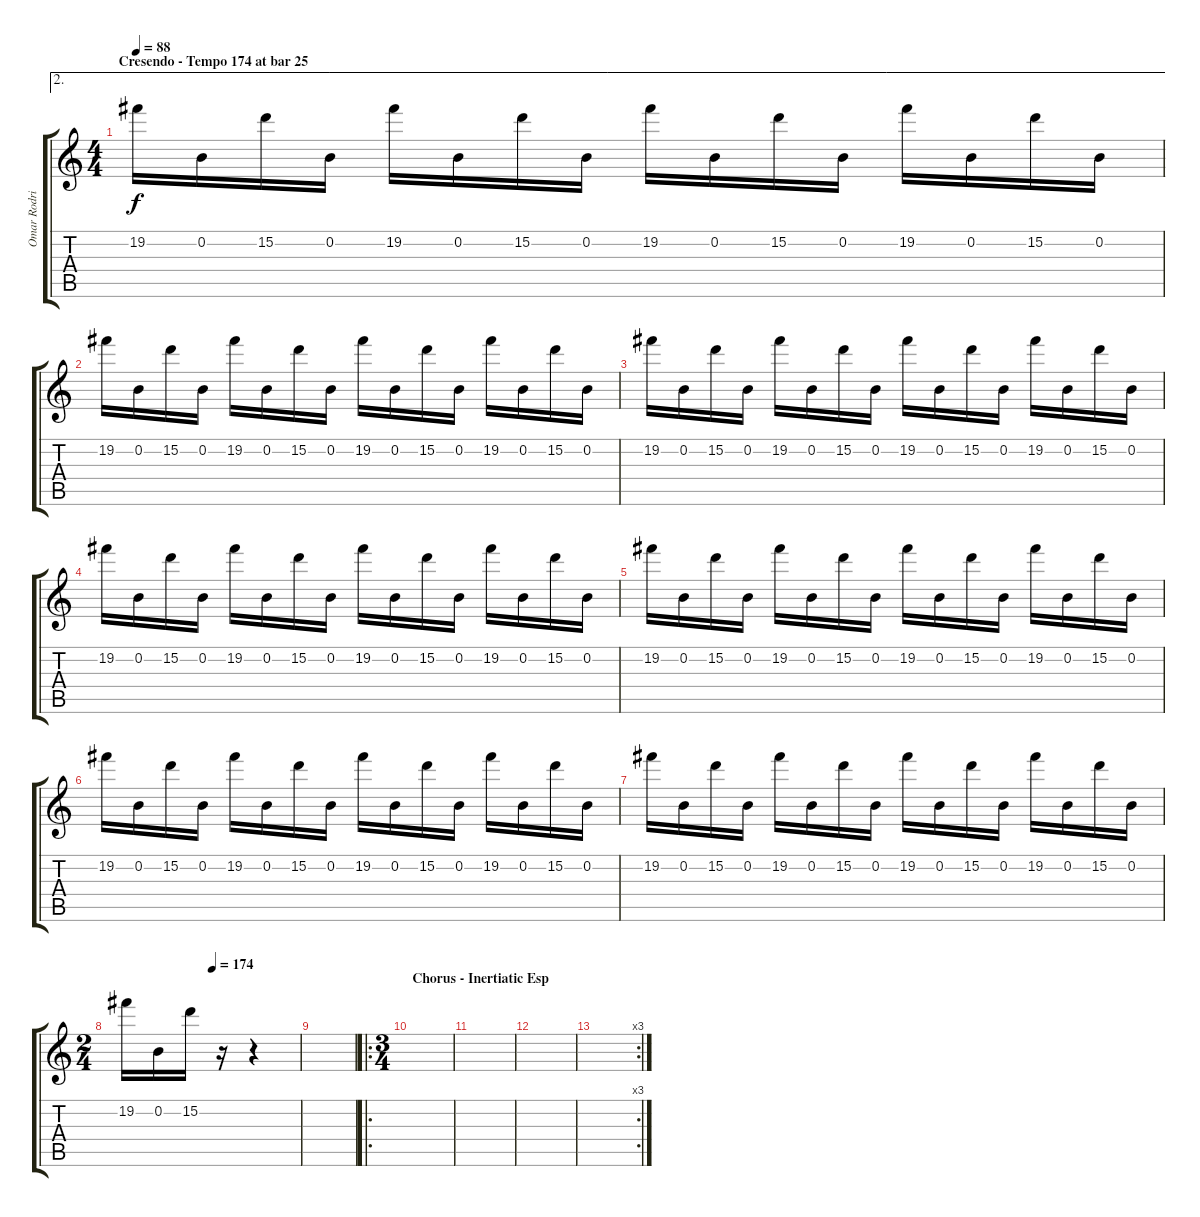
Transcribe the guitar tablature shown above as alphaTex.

\track ("Omar Rodriguez - Clean" "Omar Rodri") {instrument electricguitarjazz}
\staff {score tabs}
\tuning (E4 B3 G3 D3 A2 E2) {hide}
\ae 2
\ts (4 4)
\section ("" "Cresendo - Tempo 174 at bar 25")
\tempo 88
\clef g2
\ks c
19.2.16{dy f} 0.2.16 15.2.16 0.2.16 19.2.16 0.2.16 15.2.16 0.2.16 19.2.16 0.2.16 15.2.16 0.2.16 19.2.16 0.2.16 15.2.16 0.2.16 |
19.2.16 0.2.16 15.2.16 0.2.16 19.2.16 0.2.16 15.2.16 0.2.16 19.2.16 0.2.16 15.2.16 0.2.16 19.2.16 0.2.16 15.2.16 0.2.16 |
19.2.16 0.2.16 15.2.16 0.2.16 19.2.16 0.2.16 15.2.16 0.2.16 19.2.16 0.2.16 15.2.16 0.2.16 19.2.16 0.2.16 15.2.16 0.2.16 |
19.2.16 0.2.16 15.2.16 0.2.16 19.2.16 0.2.16 15.2.16 0.2.16 19.2.16 0.2.16 15.2.16 0.2.16 19.2.16 0.2.16 15.2.16 0.2.16 |
19.2.16 0.2.16 15.2.16 0.2.16 19.2.16 0.2.16 15.2.16 0.2.16 19.2.16 0.2.16 15.2.16 0.2.16 19.2.16 0.2.16 15.2.16 0.2.16 |
19.2.16 0.2.16 15.2.16 0.2.16 19.2.16 0.2.16 15.2.16 0.2.16 19.2.16 0.2.16 15.2.16 0.2.16 19.2.16 0.2.16 15.2.16 0.2.16 |
19.2.16 0.2.16 15.2.16 0.2.16 19.2.16 0.2.16 15.2.16 0.2.16 19.2.16 0.2.16 15.2.16 0.2.16 19.2.16 0.2.16 15.2.16 0.2.16 |
\ts (2 4)
\tempo (174 0.5)
19.2.16 0.2.16 15.2.16 r.16 r.4 |
|
\ro
\ts (3 4)
\section ("" "Chorus - Inertiatic Esp")
|
|
|
\rc 3
